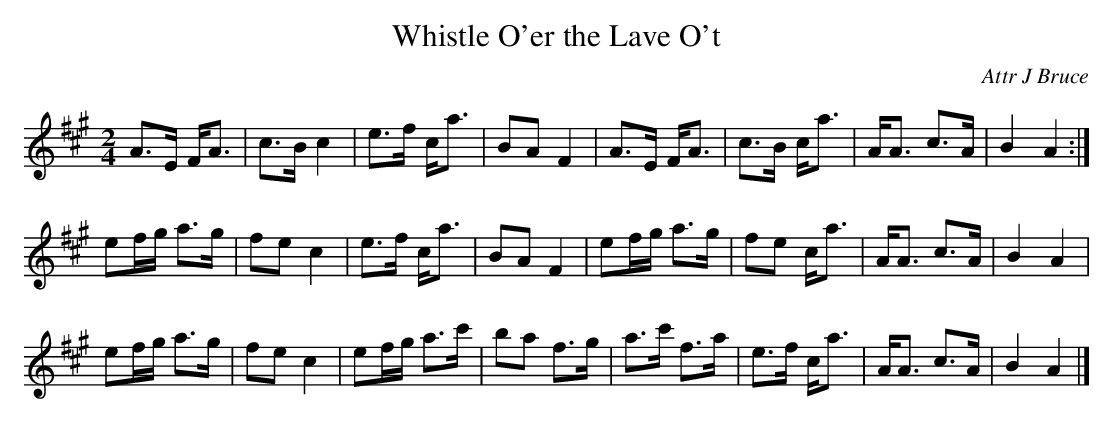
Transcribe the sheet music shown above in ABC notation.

X:1
T:Whistle O'er the Lave O't
C:Attr J Bruce
M:2/4
L:1/8
K:A
A>E F<A|c>B c2|e>f c<a|BA F2|A>E F<A|c>B c<a|A<A c>A|B2 A2:|]
ef/g/ a>g|fe c2|e>f c<a|BA F2|ef/g/ a>g|fe c<a|A<A c>A|B2 A2|
ef/g/ a>g|fe c2|ef/g/ a>c'|ba f>g|a>c' f>a|e>f c<a|A<A c>A|B2 A2|]
